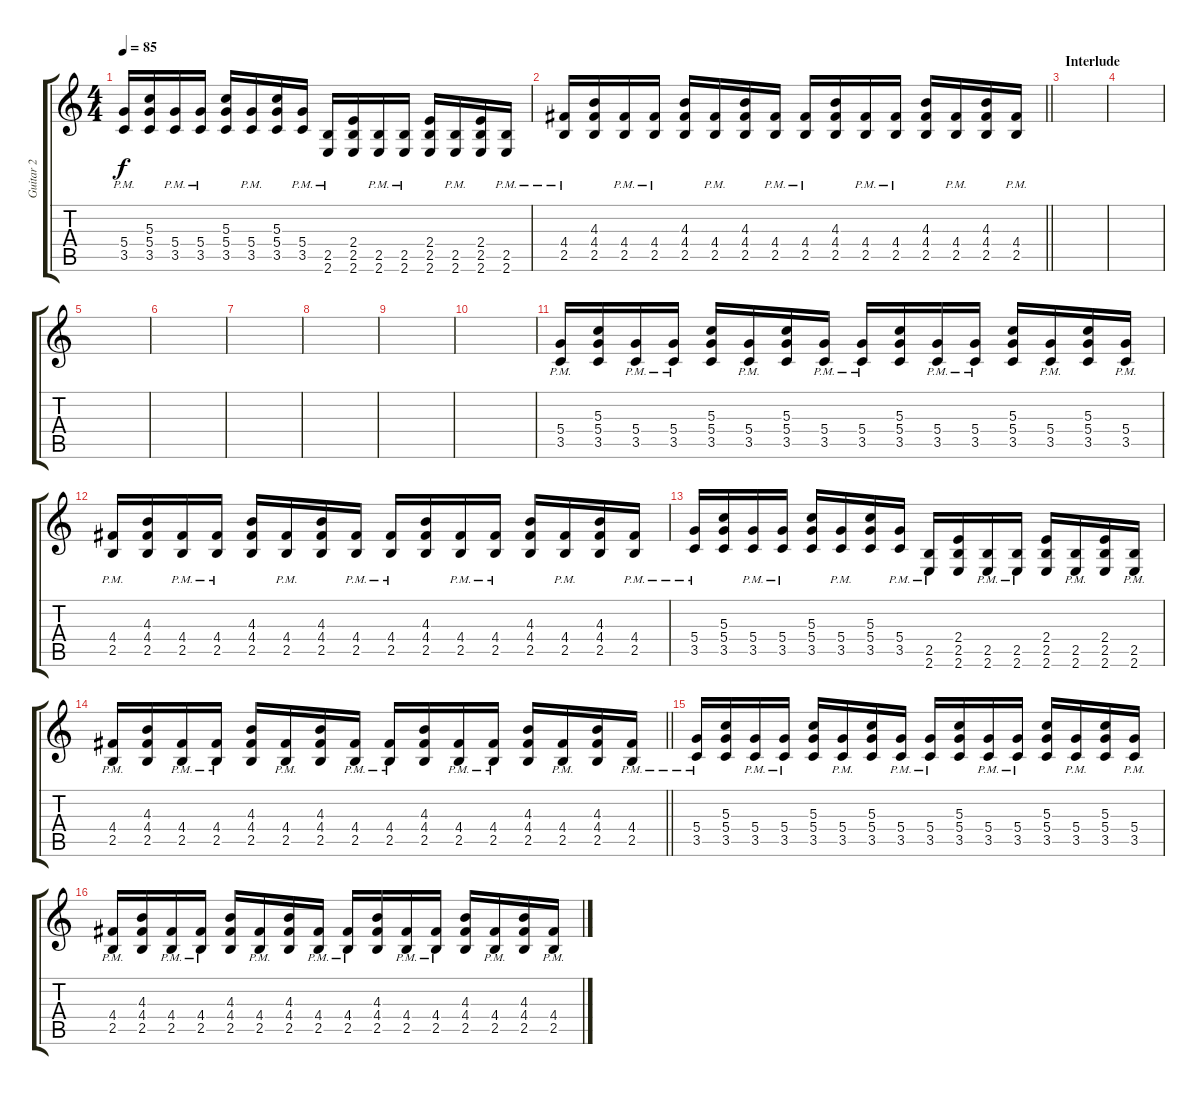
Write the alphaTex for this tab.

\track ("Guitar 2" "Guitar 2") {instrument distortionguitar}
\staff {score tabs}
\tuning (E4 B3 G3 D3 A2 D2) {hide}
\ts (4 4)
\tempo 85
\clef g2
\ks c
(5.4{pm} 3.5).16{dy f} (5.3 5.4 3.5).16 (5.4{pm} 3.5).16 (5.4{pm} 3.5).16 (5.3 5.4 3.5).16 (5.4{pm} 3.5).16 (5.3 5.4 3.5).16 (5.4{pm} 3.5).16 (2.5{pm} 2.6).16 (2.4 2.5 2.6).16 (2.5{pm} 2.6).16 (2.5{pm} 2.6).16 (2.4 2.5 2.6).16 (2.5{pm} 2.6).16 (2.4 2.5 2.6).16 (2.5{pm} 2.6).16 |
\barLineRight lightlight
(4.4{pm} 2.5).16 (4.3 4.4 2.5).16 (4.4{pm} 2.5).16 (4.4{pm} 2.5).16 (4.3 4.4 2.5).16 (4.4{pm} 2.5).16 (4.3 4.4 2.5).16 (4.4{pm} 2.5).16 (4.4{pm} 2.5).16 (4.3 4.4 2.5).16 (4.4{pm} 2.5).16 (4.4{pm} 2.5).16 (4.3 4.4 2.5).16 (4.4{pm} 2.5).16 (4.3 4.4 2.5).16 (4.4{pm} 2.5).16 |
\section ("" "Interlude")
|
|
|
|
|
|
|
|
(5.4{pm} 3.5).16 (5.3 5.4 3.5).16 (5.4{pm} 3.5).16 (5.4{pm} 3.5).16 (5.3 5.4 3.5).16 (5.4{pm} 3.5).16 (5.3 5.4 3.5).16 (5.4{pm} 3.5).16 (5.4{pm} 3.5).16 (5.3 5.4 3.5).16 (5.4{pm} 3.5).16 (5.4{pm} 3.5).16 (5.3 5.4 3.5).16 (5.4{pm} 3.5).16 (5.3 5.4 3.5).16 (5.4{pm} 3.5).16 |
(4.4{pm} 2.5).16 (4.3 4.4 2.5).16 (4.4{pm} 2.5).16 (4.4{pm} 2.5).16 (4.3 4.4 2.5).16 (4.4{pm} 2.5).16 (4.3 4.4 2.5).16 (4.4{pm} 2.5).16 (4.4{pm} 2.5).16 (4.3 4.4 2.5).16 (4.4{pm} 2.5).16 (4.4{pm} 2.5).16 (4.3 4.4 2.5).16 (4.4{pm} 2.5).16 (4.3 4.4 2.5).16 (4.4{pm} 2.5).16 |
(5.4{pm} 3.5).16 (5.3 5.4 3.5).16 (5.4{pm} 3.5).16 (5.4{pm} 3.5).16 (5.3 5.4 3.5).16 (5.4{pm} 3.5).16 (5.3 5.4 3.5).16 (5.4{pm} 3.5).16 (2.5{pm} 2.6).16 (2.4 2.5 2.6).16 (2.5{pm} 2.6).16 (2.5{pm} 2.6).16 (2.4 2.5 2.6).16 (2.5{pm} 2.6).16 (2.4 2.5 2.6).16 (2.5{pm} 2.6).16 |
\barLineRight lightlight
(4.4{pm} 2.5).16 (4.3 4.4 2.5).16 (4.4{pm} 2.5).16 (4.4{pm} 2.5).16 (4.3 4.4 2.5).16 (4.4{pm} 2.5).16 (4.3 4.4 2.5).16 (4.4{pm} 2.5).16 (4.4{pm} 2.5).16 (4.3 4.4 2.5).16 (4.4{pm} 2.5).16 (4.4{pm} 2.5).16 (4.3 4.4 2.5).16 (4.4{pm} 2.5).16 (4.3 4.4 2.5).16 (4.4{pm} 2.5).16 |
(5.4{pm} 3.5).16 (5.3 5.4 3.5).16 (5.4{pm} 3.5).16 (5.4{pm} 3.5).16 (5.3 5.4 3.5).16 (5.4{pm} 3.5).16 (5.3 5.4 3.5).16 (5.4{pm} 3.5).16 (5.4{pm} 3.5).16 (5.3 5.4 3.5).16 (5.4{pm} 3.5).16 (5.4{pm} 3.5).16 (5.3 5.4 3.5).16 (5.4{pm} 3.5).16 (5.3 5.4 3.5).16 (5.4{pm} 3.5).16 |
(4.4{pm} 2.5).16 (4.3 4.4 2.5).16 (4.4{pm} 2.5).16 (4.4{pm} 2.5).16 (4.3 4.4 2.5).16 (4.4{pm} 2.5).16 (4.3 4.4 2.5).16 (4.4{pm} 2.5).16 (4.4{pm} 2.5).16 (4.3 4.4 2.5).16 (4.4{pm} 2.5).16 (4.4{pm} 2.5).16 (4.3 4.4 2.5).16 (4.4{pm} 2.5).16 (4.3 4.4 2.5).16 (4.4{pm} 2.5).16
